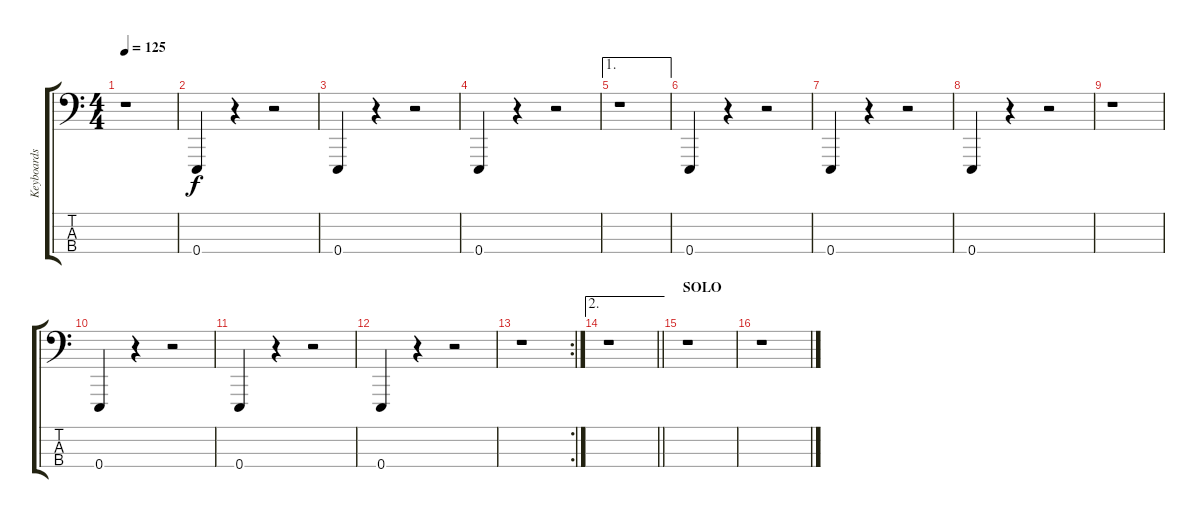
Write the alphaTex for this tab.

\track ("Keyboards 2" "Keyboards ") {instrument drawbarorgan}
\staff {score tabs}
\tuning (G2 D2 A1 E1) {hide}
\ts (4 4)
\tempo 125
\clef f4
\ks aminor
r.1{dy f} |
0.4.4 r.4 r.2 |
0.4.4 r.4 r.2 |
0.4.4 r.4 r.2 |
\ae 1
r.1 |
0.4.4 r.4 r.2 |
0.4.4 r.4 r.2 |
0.4.4 r.4 r.2 |
r.1 |
0.4.4 r.4 r.2 |
0.4.4 r.4 r.2 |
0.4.4 r.4 r.2 |
\rc 2
r.1 |
\ae 2
\barLineRight lightlight
r.1 |
\section ("" "SOLO")
r.1 |
r.1
